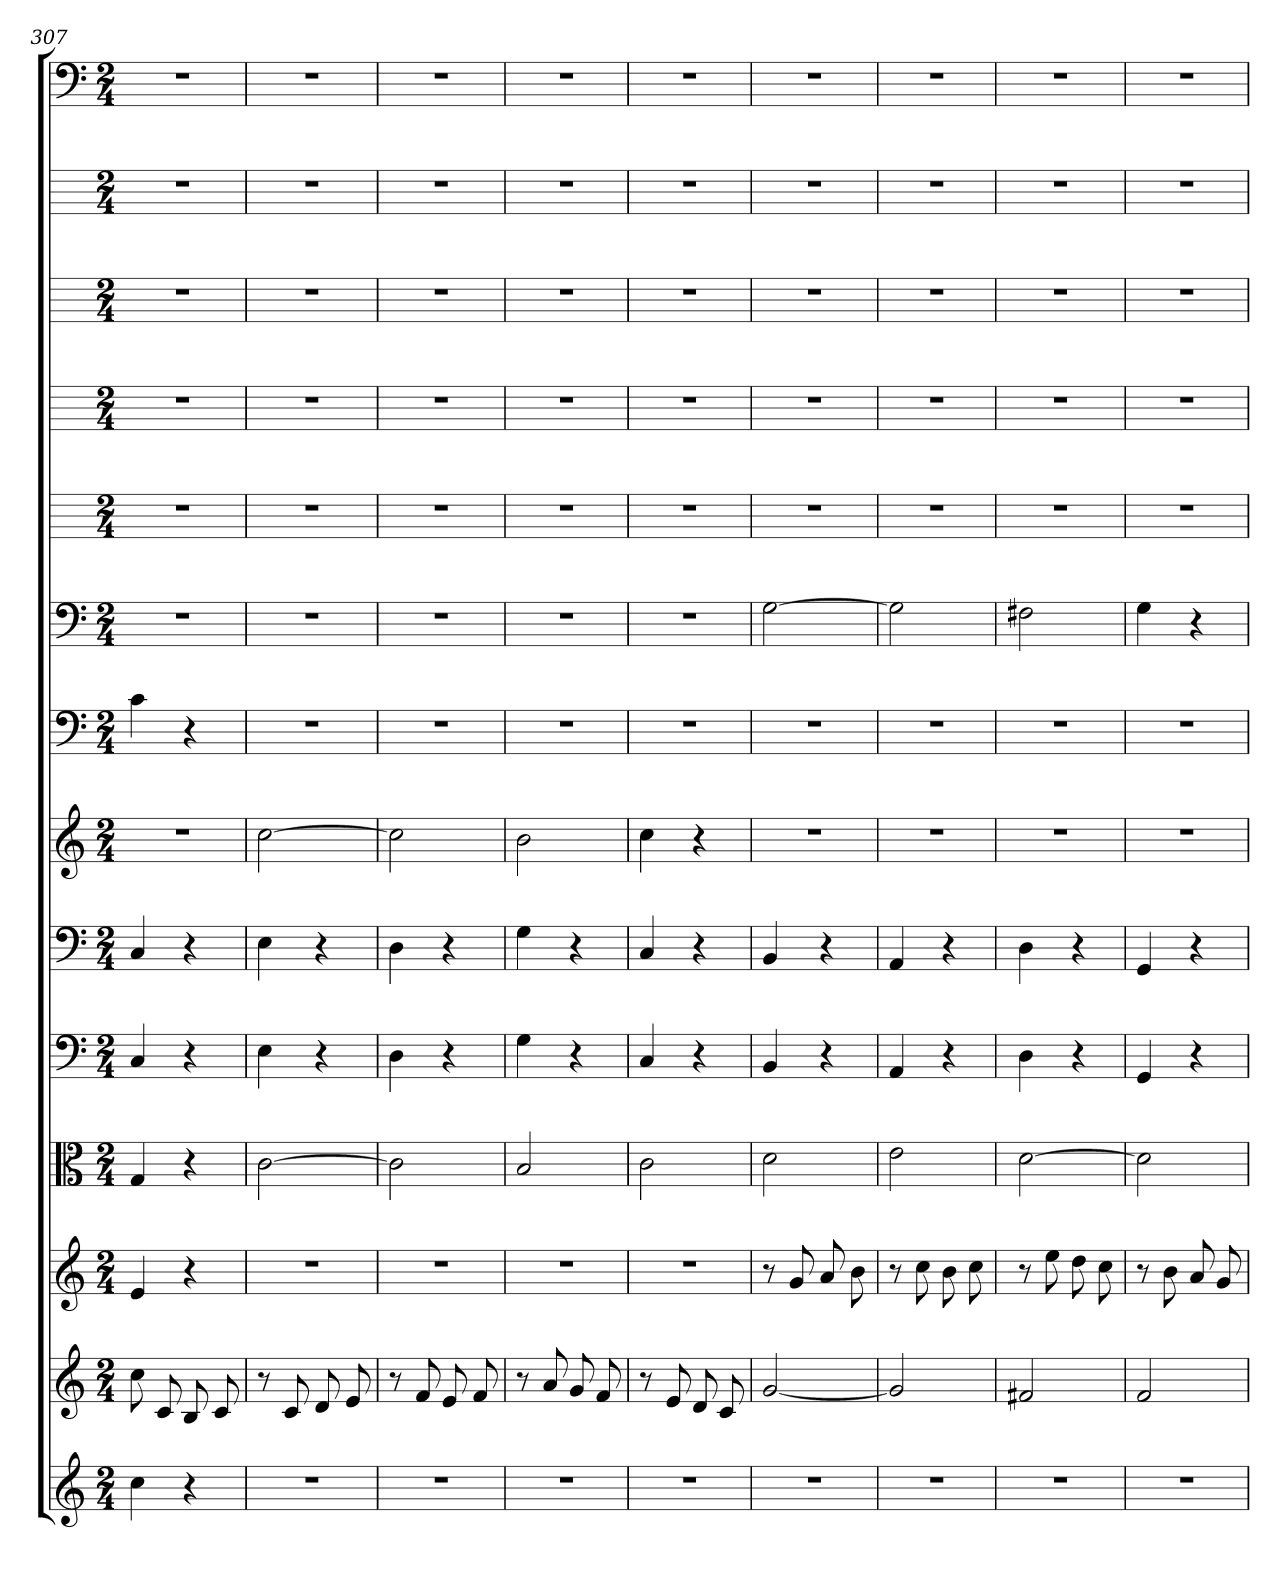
**kern	**kern	**kern	**kern	**kern	**kern	**kern	**kern	**kern	**kern	**kern	**kern	**kern	**kern
*part14	*part13	*part12	*part11	*part10	*part9	*part8	*part7	*part6	*part5	*part4	*part3	*part2	*part1
*staff14	*staff13	*staff12	*staff11	*staff10	*staff9	*staff8	*staff7	*staff6	*staff5	*staff4	*staff3	*staff2	*staff1
*	*	*	*clefC3	*clefF4	*clefF4	*	*clefF4	*clefF4	*	*	*	*	*clefF4
*k[]	*k[]	*k[]	*k[]	*k[]	*k[]	*k[]	*k[]	*k[]	*k[]	*k[]	*k[]	*k[]	*k[]
*C:	*C:	*C:	*C:	*C:	*C:	*C:	*C:	*C:	*C:	*C:	*C:	*C:	*C:
*M2/4	*M2/4	*M2/4	*M2/4	*M2/4	*M2/4	*M2/4	*M2/4	*M2/4	*M2/4	*M2/4	*M2/4	*M2/4	*M2/4
=307	=307	=307	=307	=307	=307	=307	=307	=307	=307	=307	=307	=307	=307
4cc	8cc	4e	4G	4C	4C	2r	4c	2r	2r	2r	2r	2r	2r
.	8c	.	.	.	.	.	.	.	.	.	.	.	.
4r	8B	4r	4r	4r	4r	.	4r	.	.	.	.	.	.
.	8c	.	.	.	.	.	.	.	.	.	.	.	.
=308	=308	=308	=308	=308	=308	=308	=308	=308	=308	=308	=308	=308	=308
2r	8r	2r	[2c	4E	4E	[2cc	2r	2r	2r	2r	2r	2r	2r
.	8c	.	.	.	.	.	.	.	.	.	.	.	.
.	8d	.	.	4r	4r	.	.	.	.	.	.	.	.
.	8e	.	.	.	.	.	.	.	.	.	.	.	.
=309	=309	=309	=309	=309	=309	=309	=309	=309	=309	=309	=309	=309	=309
2r	8r	2r	2c]	4D	4D	2cc]	2r	2r	2r	2r	2r	2r	2r
.	8f	.	.	.	.	.	.	.	.	.	.	.	.
.	8e	.	.	4r	4r	.	.	.	.	.	.	.	.
.	8f	.	.	.	.	.	.	.	.	.	.	.	.
=310	=310	=310	=310	=310	=310	=310	=310	=310	=310	=310	=310	=310	=310
2r	8r	2r	2B	4G	4G	2b	2r	2r	2r	2r	2r	2r	2r
.	8a	.	.	.	.	.	.	.	.	.	.	.	.
.	8g	.	.	4r	4r	.	.	.	.	.	.	.	.
.	8f	.	.	.	.	.	.	.	.	.	.	.	.
=311	=311	=311	=311	=311	=311	=311	=311	=311	=311	=311	=311	=311	=311
2r	8r	2r	2c	4C	4C	4cc	2r	2r	2r	2r	2r	2r	2r
.	8e	.	.	.	.	.	.	.	.	.	.	.	.
.	8d	.	.	4r	4r	4r	.	.	.	.	.	.	.
.	8c	.	.	.	.	.	.	.	.	.	.	.	.
=312	=312	=312	=312	=312	=312	=312	=312	=312	=312	=312	=312	=312	=312
2r	[2g	8r	2d	4BB	4BB	2r	2r	[2G	2r	2r	2r	2r	2r
.	.	8g	.	.	.	.	.	.	.	.	.	.	.
.	.	8a	.	4r	4r	.	.	.	.	.	.	.	.
.	.	8b	.	.	.	.	.	.	.	.	.	.	.
=313	=313	=313	=313	=313	=313	=313	=313	=313	=313	=313	=313	=313	=313
2r	2g]	8r	2e	4AA	4AA	2r	2r	2G]	2r	2r	2r	2r	2r
.	.	8cc	.	.	.	.	.	.	.	.	.	.	.
.	.	8b	.	4r	4r	.	.	.	.	.	.	.	.
.	.	8cc	.	.	.	.	.	.	.	.	.	.	.
=314	=314	=314	=314	=314	=314	=314	=314	=314	=314	=314	=314	=314	=314
2r	2f#X	8r	[2d	4D	4D	2r	2r	2F#X	2r	2r	2r	2r	2r
.	.	8ee	.	.	.	.	.	.	.	.	.	.	.
.	.	8dd	.	4r	4r	.	.	.	.	.	.	.	.
.	.	8cc	.	.	.	.	.	.	.	.	.	.	.
=315	=315	=315	=315	=315	=315	=315	=315	=315	=315	=315	=315	=315	=315
2r	2f	8r	2d]	4GG	4GG	2r	2r	4G	2r	2r	2r	2r	2r
.	.	8b	.	.	.	.	.	.	.	.	.	.	.
.	.	8a	.	4r	4r	.	.	4r	.	.	.	.	.
.	.	8g	.	.	.	.	.	.	.	.	.	.	.
=	=	=	=	=	=	=	=	=	=	=	=	=	=
*-	*-	*-	*-	*-	*-	*-	*-	*-	*-	*-	*-	*-	*-
